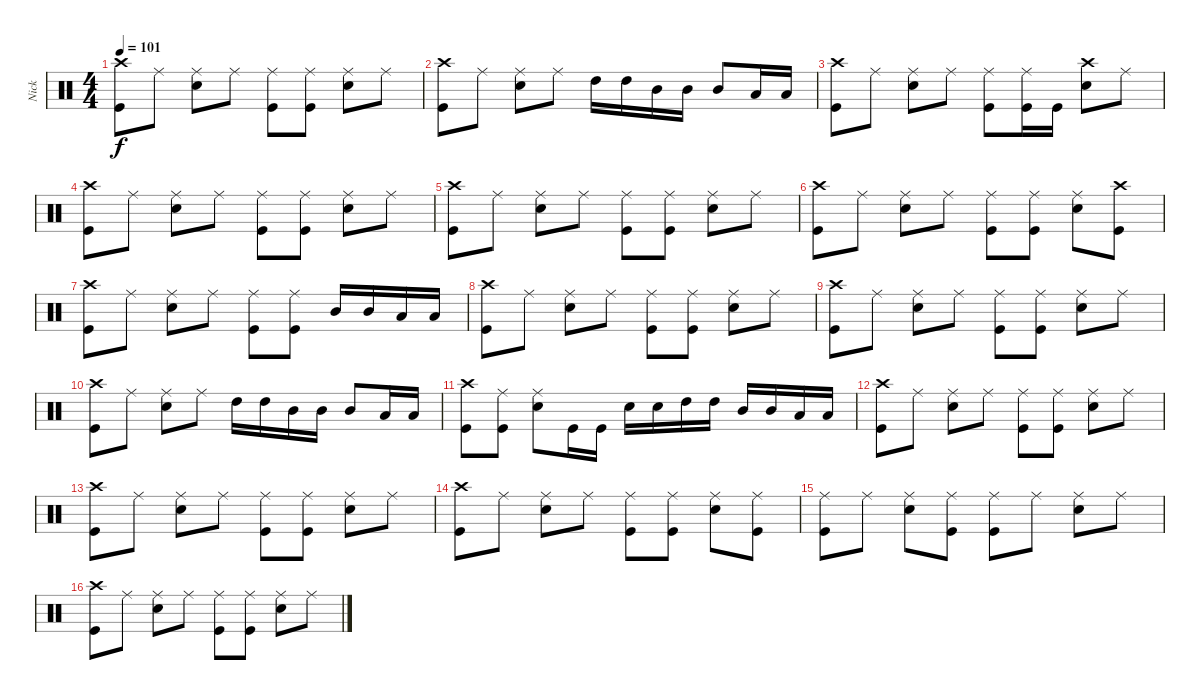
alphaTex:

\track ("Nick" "Nick") {instrument percussion}
\staff {score}
\articulation defaults
\ts (4 4)
\tempo 101
\clef neutral
\ks c
("Kick (hit)" "Crash high (hit)").8{dy f} "Ride (middle)".8 ("Snare (hit) 2" "Ride (middle)").8 "Ride (middle)".8 ("Kick (hit)" "Ride (middle)").8 ("Kick (hit)" "Ride (middle)").8 ("Snare (hit) 2" "Ride (middle)").8 "Ride (middle)".8 |
("Kick (hit)" "Crash high (hit)").8 "Ride (middle)".8 ("Snare (hit) 2" "Ride (middle)").8 "Ride (middle)".8 "High Tom (hit)".16 "High Tom (hit)".16 "Mid Tom (hit)".16 "Mid Tom (hit)".16 "Mid Tom (hit)".8 "Low Tom (hit)".16 "Low Tom (hit)".16 |
("Kick (hit)" "Crash high (hit)").8 "Ride (middle)".8 ("Snare (hit) 2" "Ride (middle)").8 "Ride (middle)".8 ("Kick (hit)" "Ride (middle)").8 ("Kick (hit)" "Ride (middle)").16 "Kick (hit)".16 ("Snare (hit) 2" "Crash high (hit)").8 "Ride (middle)".8 |
("Kick (hit)" "Crash high (hit)").8 "Ride (middle)".8 ("Snare (hit) 2" "Ride (middle)").8 "Ride (middle)".8 ("Kick (hit)" "Ride (middle)").8 ("Kick (hit)" "Ride (middle)").8 ("Snare (hit) 2" "Ride (middle)").8 "Ride (middle)".8 |
("Kick (hit)" "Crash high (hit)").8 "Ride (middle)".8 ("Snare (hit) 2" "Ride (middle)").8 "Ride (middle)".8 ("Kick (hit)" "Ride (middle)").8 ("Kick (hit)" "Ride (middle)").8 ("Snare (hit) 2" "Ride (middle)").8 "Ride (middle)".8 |
("Kick (hit)" "Crash high (hit)").8 "Ride (middle)".8 ("Snare (hit) 2" "Ride (middle)").8 "Ride (middle)".8 ("Kick (hit)" "Ride (middle)").8 ("Kick (hit)" "Ride (middle)").8 ("Snare (hit) 2" "Ride (middle)").8 ("Crash high (hit)" "Kick (hit)").8 |
("Kick (hit)" "Crash high (hit)").8 "Ride (middle)".8 ("Snare (hit) 2" "Ride (middle)").8 "Ride (middle)".8 ("Ride (middle)" "Kick (hit)").8 ("Kick (hit)" "Ride (middle)").8 "Mid Tom (hit)".16 "Mid Tom (hit)".16 "Low Tom (hit)".16 "Low Tom (hit)".16 |
("Kick (hit)" "Crash high (hit)").8 "Ride (middle)".8 ("Snare (hit) 2" "Ride (middle)").8 "Ride (middle)".8 ("Kick (hit)" "Ride (middle)").8 ("Kick (hit)" "Ride (middle)").8 ("Snare (hit) 2" "Ride (middle)").8 "Ride (middle)".8 |
("Kick (hit)" "Crash high (hit)").8 "Ride (middle)".8 ("Snare (hit) 2" "Ride (middle)").8 "Ride (middle)".8 ("Kick (hit)" "Ride (middle)").8 ("Kick (hit)" "Ride (middle)").8 ("Snare (hit) 2" "Ride (middle)").8 "Ride (middle)".8 |
("Kick (hit)" "Crash high (hit)").8 "Ride (middle)".8 ("Snare (hit) 2" "Ride (middle)").8 "Ride (middle)".8 "High Tom (hit)".16 "High Tom (hit)".16 "Mid Tom (hit)".16 "Mid Tom (hit)".16 "Mid Tom (hit)".8 "Low Tom (hit)".16 "Low Tom (hit)".16 |
("Kick (hit)" "Crash high (hit)").8 ("Kick (hit)" "Ride (middle)").8 ("Snare (hit) 2" "Ride (middle)").8 "Kick (hit)".16 "Kick (hit)".16 "Snare (hit) 2".16 "Snare (hit) 2".16 "High Tom (hit)".16 "High Tom (hit)".16 "Mid Tom (hit)".16 "Mid Tom (hit)".16 "Low Tom (hit)".16 "Low Tom (hit)".16 |
("Kick (hit)" "Crash high (hit)").8 "Ride (middle)".8 ("Ride (middle)" "Snare (hit) 2").8 "Ride (middle)".8 ("Kick (hit)" "Ride (middle)").8 ("Ride (middle)" "Kick (hit)").8 ("Snare (hit) 2" "Ride (middle)").8 "Ride (middle)".8 |
("Kick (hit)" "Crash high (hit)").8 "Ride (middle)".8 ("Ride (middle)" "Snare (hit) 2").8 "Ride (middle)".8 ("Kick (hit)" "Ride (middle)").8 ("Ride (middle)" "Kick (hit)").8 ("Snare (hit) 2" "Ride (middle)").8 "Ride (middle)".8 |
("Kick (hit)" "Crash high (hit)").8 "Ride (middle)".8 ("Ride (middle)" "Snare (hit) 2").8 "Ride (middle)".8 ("Kick (hit)" "Ride (middle)").8 ("Ride (middle)" "Kick (hit)").8 ("Snare (hit) 2" "Ride (middle)").8 ("Ride (middle)" "Kick (hit)").8 |
("Kick (hit)" "Ride (middle)").8 "Ride (middle)".8 ("Ride (middle)" "Snare (hit) 2").8 ("Ride (middle)" "Kick (hit)").8 ("Kick (hit)" "Ride (middle)").8 "Ride (middle)".8 ("Snare (hit) 2" "Ride (middle)").8 "Ride (middle)".8 |
("Kick (hit)" "Crash high (hit)").8 "Ride (middle)".8 ("Ride (middle)" "Snare (hit) 2").8 "Ride (middle)".8 ("Kick (hit)" "Ride (middle)").8 ("Ride (middle)" "Kick (hit)").8 ("Snare (hit) 2" "Ride (middle)").8 "Ride (middle)".8
